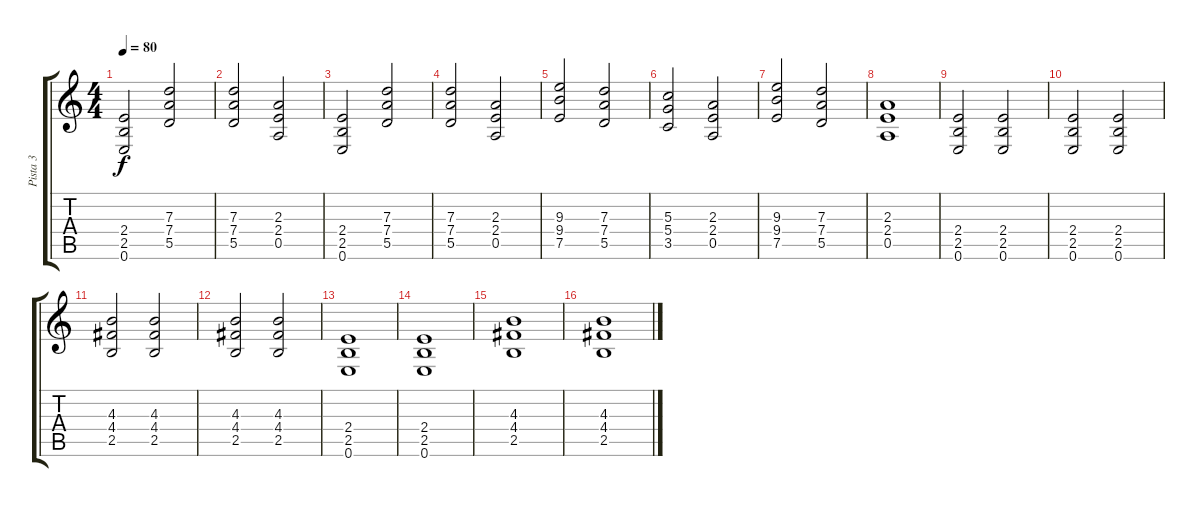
\track ("Pista 3" "Pista 3") {instrument distortionguitar}
\staff {score tabs}
\tuning (E4 B3 G3 D3 A2 E2) {hide}
\ts (4 4)
\tempo 80
\clef g2
\ks c
(2.4 2.5 0.6).2{dy f} (7.3 7.4 5.5).2 |
(7.3 7.4 5.5).2 (2.3 2.4 0.5).2 |
(2.4 2.5 0.6).2 (7.3 7.4 5.5).2 |
(7.3 7.4 5.5).2 (2.3 2.4 0.5).2 |
(9.3 9.4 7.5).2 (7.3 7.4 5.5).2 |
(5.3 5.4 3.5).2 (2.3 2.4 0.5).2 |
(9.3 9.4 7.5).2 (7.3 7.4 5.5).2 |
(2.3 2.4 0.5).1 |
(2.4 2.5 0.6).2 (2.4 2.5 0.6).2 |
(2.4 2.5 0.6).2 (2.4 2.5 0.6).2 |
(4.3 4.4 2.5).2 (4.3 4.4 2.5).2 |
(4.3 4.4 2.5).2 (4.3 4.4 2.5).2 |
(2.4 2.5 0.6).1 |
(2.4 2.5 0.6).1 |
(4.3 4.4 2.5).1 |
(4.3 4.4 2.5).1
